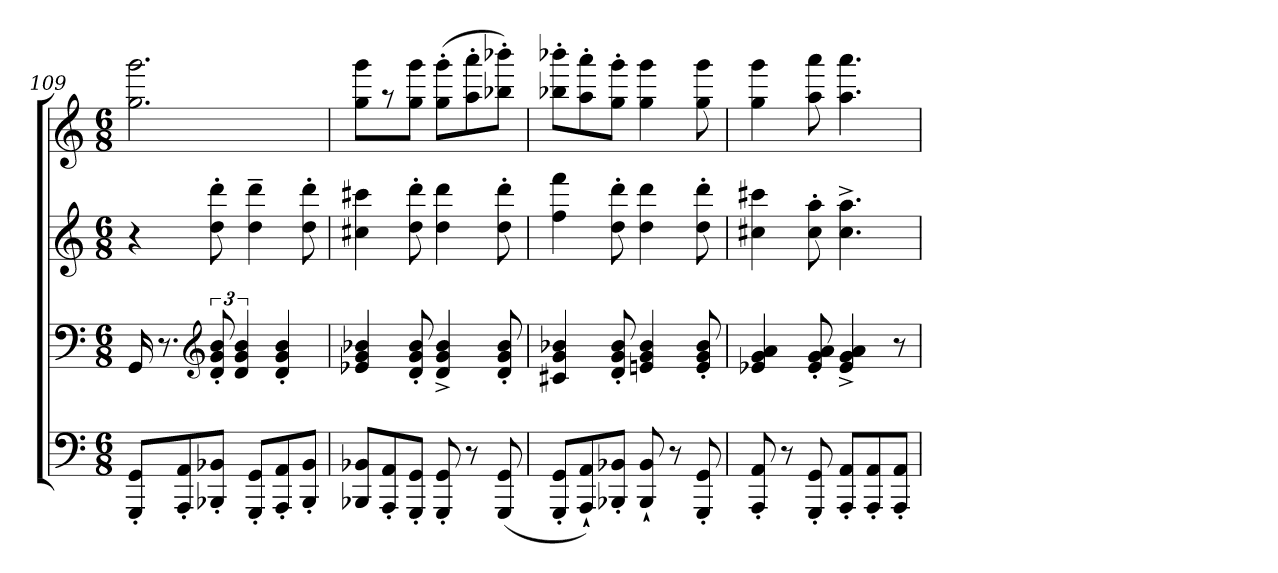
**kern	**kern	**kern	**kern
*part3	*part2	*part2	*part1
*staff4	*staff3	*staff2	*staff1
*clefF4	*clefF4	*clefG2	*clefG2
*k[]	*k[]	*k[]	*k[]
*M6/8	*M6/8	*M6/8	*M6/8
=109	=109	=109	=109
8GGG/'< 8GG/'<L	16GG/	4r	2.gg\ 2.ggg\
.	8.r	.	.
8AAA/'< 8AA/'<	.	.	.
*	*clefG2	*	*
8BBB-X/'< 8BB-X/'<J	12d/'< 12g/'< 12b/'<	8dd\'> 8ddd\'>	.
.	6d/ 6g/ 6b/	.	.
8GGG/'< 8GG/'<L	.	4dd\~< 4ddd\~<	.
8AAA/'< 8AA/'<	4d/'< 4g/'< 4b/'<	.	.
8BBB-/'< 8BB-/'<J	.	8dd\'> 8ddd\'>	.
=110	=110	=110	=110
8BBB-X/ 8BB-X/L	4e-X/ 4g/ 4b-X/	4cc#X\ 4ccc#X\	8gg\ 8ggg\L
8AAA/'< 8AA/'<	.	.	8r
8GGG/'< 8GG/'<J	8d/'< 8g/'< 8b-/'<	8dd\'> 8ddd\'>	8gg\ 8ggg\J
8GGG/'< 8GG/'<	4d/^> 4g/^> 4b-/^>	4dd\ 4ddd\	(>8gg\'> 8ggg\'>L
8r	.	.	8aa\'> 8aaa\'>
(>8GGG/ 8GG/	8d/'< 8g/'< 8b-/'<	8dd\'> 8ddd\'>	8bb-X\'> 8bbb-X\'>J)
=111	=111	=111	=111
8GGG/'< 8GG/'<L	4c#X/ 4g/ 4b-X/	4ff\ 4fff\	8bb-X\'> 8bbb-X\'>L
8AAA/`< 8AA/`<)	.	.	8aa\'> 8aaa\'>
8BBB-X/'< 8BB-X/'<J	8d/'< 8g/'< 8b-/'<	8dd\'> 8ddd\'>	8gg\'> 8ggg\'>J
8BBB-/`< 8BB-/`<	4en/ 4g/ 4b-/	4dd\ 4ddd\	4gg\ 4ggg\
8r	.	.	.
8GGG/'< 8GG/'<	8e/'< 8g/'< 8b-/'<	8dd\'> 8ddd\'>	8gg\ 8ggg\
=112	=112	=112	=112
8AAA/'< 8AA/'<	4e-X/ 4g/ 4a/	4cc#X\ 4ccc#X\	4gg\ 4ggg\
8r	.	.	.
8GGG/'< 8GG/'<	8e-/'< 8g/'< 8a/'<	8cc#\'> 8aa\'>	8aa\ 8aaa\
8AAA/'< 8AA/'<L	4e-/^> 4g/^> 4a/^>	4.cc#\^> 4.aa\^>	4.aa\ 4.aaa\
8AAA/'< 8AA/'<	.	.	.
8AAA/'< 8AA/'<J	8r	.	.
=	=	=	=
*-	*-	*-	*-
